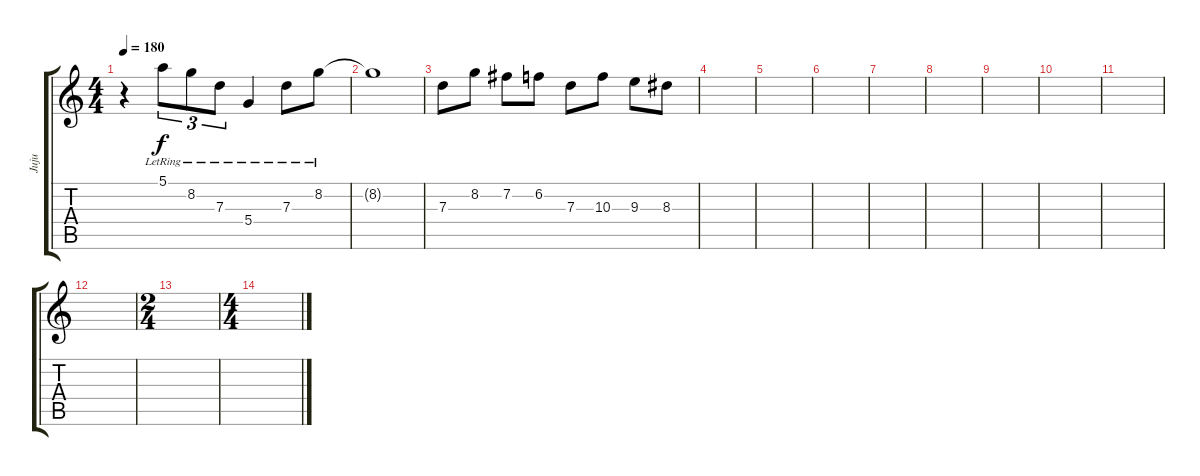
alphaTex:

\track ("Juju" "Juju") {instrument distortionguitar}
\staff {score tabs}
\tuning (E4 B3 G3 D3 A2 D2) {hide}
\ts (4 4)
\tempo 180
\clef g2
\ks c
r.4{dy f} 5.1{lr}.8{tu (3 2)} 8.2{lr}.8{tu (3 2)} 7.3{lr}.8{tu (3 2)} 5.4{lr}.4 7.3{lr}.8 8.2{lr}.8 |
8.2{t}.1 |
7.3.8 8.2.8 7.2.8 6.2.8 7.3.8 10.3.8 9.3.8 8.3.8 |
|
|
|
|
|
|
|
|
|
\ts (2 4)
|
\ts (4 4)
